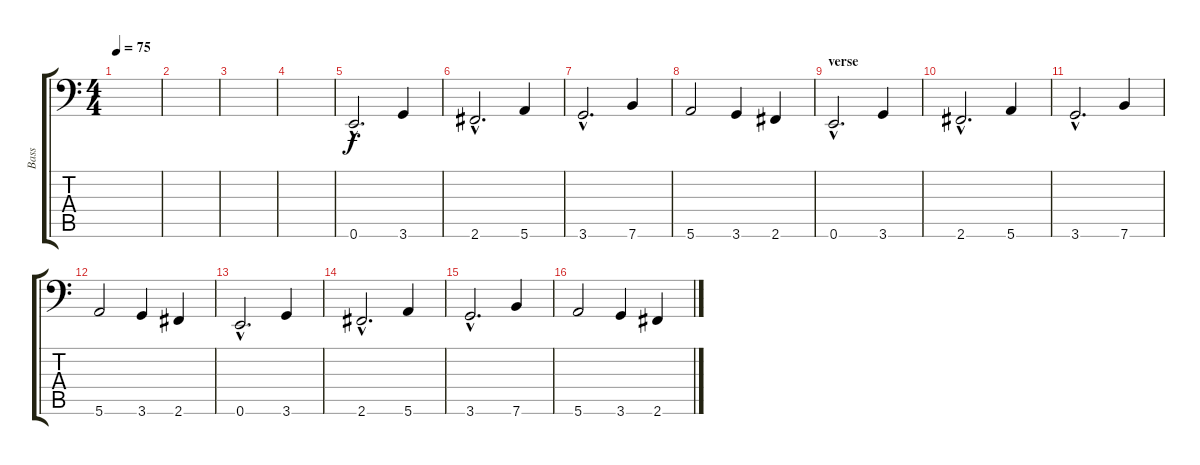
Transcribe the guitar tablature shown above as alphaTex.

\track ("Bass" "Bass") {instrument electricbassfinger}
\staff {score tabs}
\tuning (E3 B2 G2 D2 A1 E1) {hide}
\ts (4 4)
\tempo 75
\clef f4
\ks c
|
|
|
|
0.6{hac}.2{d} 3.6.4 |
2.6{hac}.2{d} 5.6.4 |
3.6{hac}.2{d} 7.6.4 |
5.6.2 3.6.4 2.6.4 |
\section ("" "verse")
0.6{hac}.2{d} 3.6.4 |
2.6{hac}.2{d} 5.6.4 |
3.6{hac}.2{d} 7.6.4 |
5.6.2 3.6.4 2.6.4 |
0.6{hac}.2{d} 3.6.4 |
2.6{hac}.2{d} 5.6.4 |
3.6{hac}.2{d} 7.6.4 |
5.6.2 3.6.4 2.6.4
